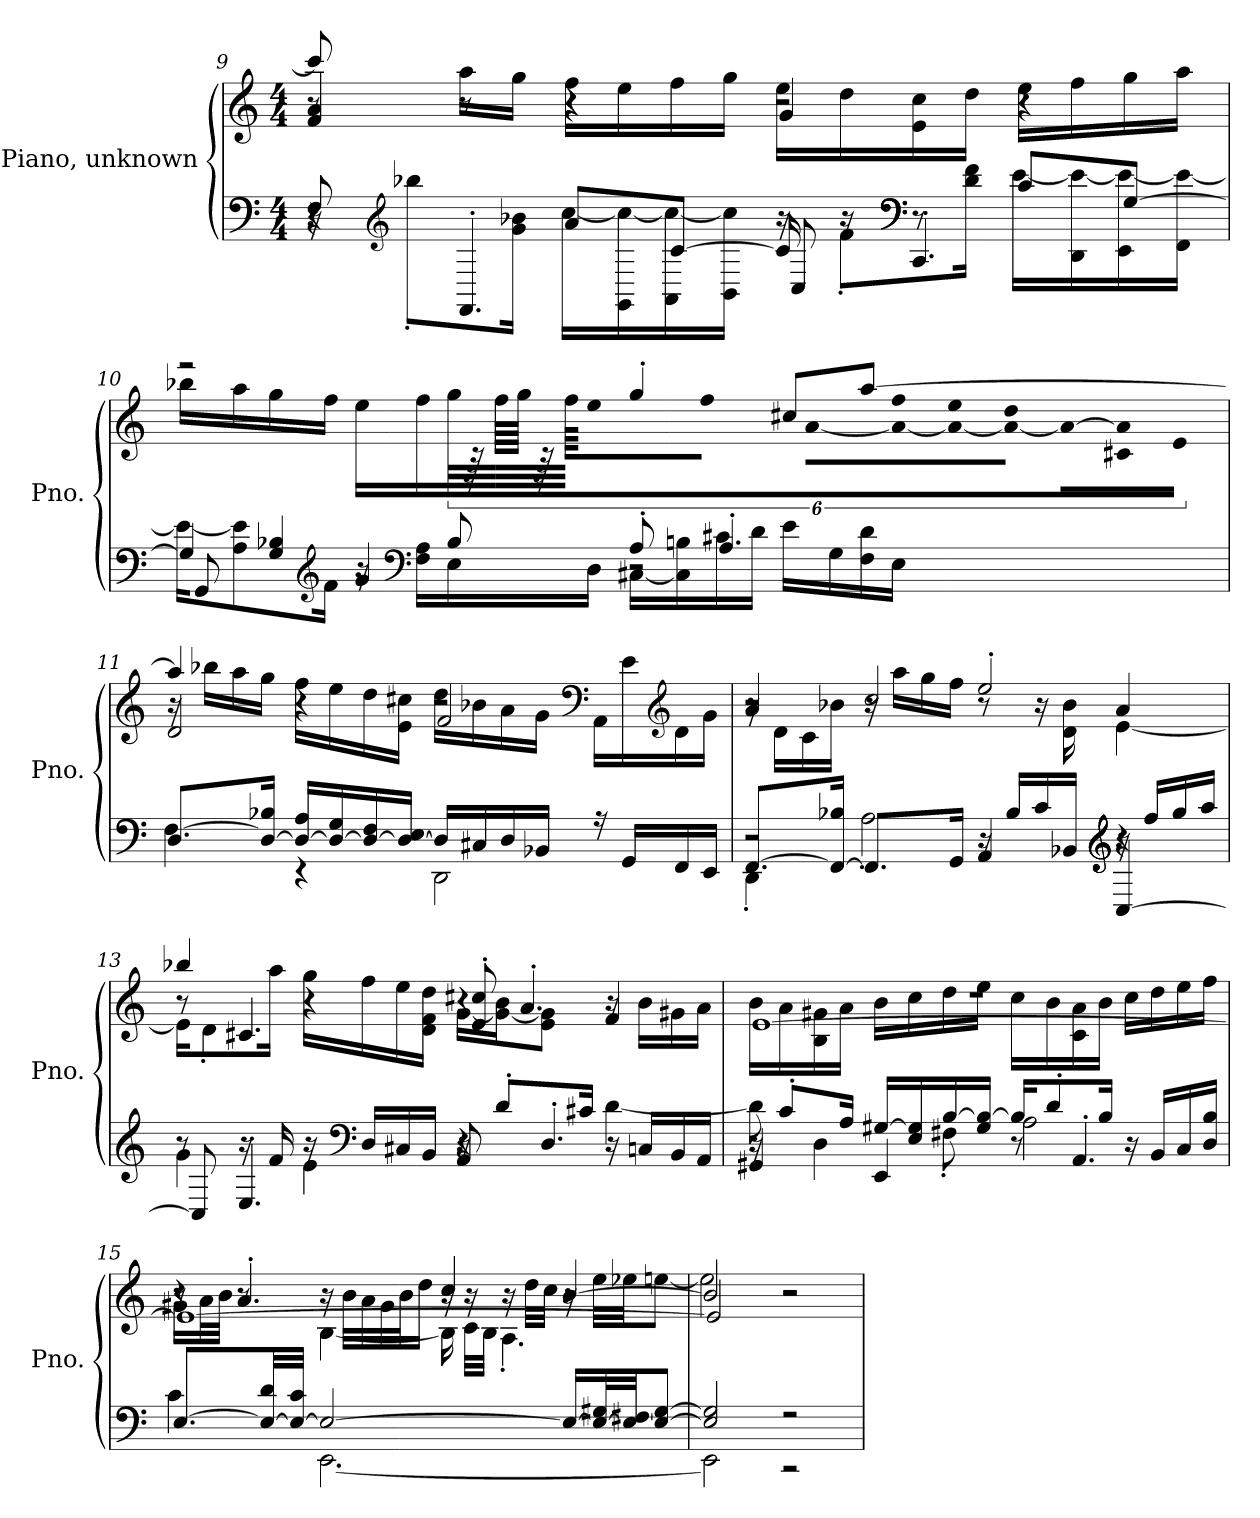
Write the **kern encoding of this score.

**kern	**kern
*part1	*part1
*staff2	*staff1
*I"Piano, unknown	*
*I'Pno.	*
!!LO:LB:g=z
*clefF4	*clefG2
*k[]	*k[]
*M4/4	*M4/4
=9	=9
*^	*^
*	*^	*	*^
4r	16r	8F/	8ccc/]	8r	4f/ 4a/
*clefG2	*	*	*	*	*
.	8bb-X'\L	.	.	.	.
.	.	4.FF'/	8r	16aa\LL	.
.	16g\ 16b-X\Jk	.	.	16gg\JJ	.
8a/L	[16cc\LL	.	4r	16ff\LL	4r
.	16GG\ 16cc\_	.	.	16ee\	.
[8c/J	16AA\ 16cc\_	.	.	16ff\	.
.	16BB\ 16cc\]JJ	.	.	16gg\JJ	.
16c/]	16r	8C/	2r	16ee\LL	4g/
16r	8f'\L	.	.	16dd\	.
*clefF4	*	*	*	*	*
8r	.	4.CC'/	.	16e\ 16cc\	.
.	16d\ 16f\Jk	.	.	16dd\JJ	.
8c/L	[16e\LL	.	.	16ee\LL	4r
.	16DD\ 16e\_	.	.	16ff\	.
[8G/J	16EE\ 16e\_	.	.	16gg\	.
.	16FF\ 16e\_JJ	.	.	16aa\JJ	.
*	*	*	*	*v	*v
!!LO:LB:g=z
=10	=10	=10	=10	=10
4G/]	16e\KL_	8GG/	2r	16bb-X\LL
.	8A\ 8e\]	.	.	16aa\
.	.	4G/ 4B-X/	.	16gg\
*clefG2	*	*	*	*
.	16f\Jk	.	.	16ff\JJ
4g/	16r	.	.	16ee\LL
*clefF4	*	*	*	*
.	16F\ 16A\LL	.	.	16ff\
.	16E\	8B-/	.	96gg\JJkk
.	.	.	.	96r
.	.	.	.	96ff\LLLL
.	.	.	.	96gg\JJJJ
.	.	.	.	96r
.	.	.	.	96ff\KLLL
.	16D\JJ	.	.	32ee\
.	.	.	.	32ff\JJJ
2r	[16C#X\LL	8A'/	4gg'/	[16a\LL
.	16C#\] 16Bn\	.	.	16a\_ 16ff\
.	16c#X\	4.A'/	.	16a\_ 16ee\
.	16d\JJ	.	.	16a\_ 16dd\JJ
.	16e\LL	.	8cc#X/L	16a\KL_
.	16G\	.	.	8c#X\ 8a\]
.	16F\ 16d\	.	[8aa/J	.
.	16E\JJ	.	.	16e\Jk
*	*v	*v	*	*
!!LO:LB:g=z
=11	=11	=11	=11
*	*	*	*^
[8.D/L	4F\	4aa/]	16r	2d/
.	.	.	16bb-X\LL	.
.	.	.	16aa\	.
16D/_ 16B-X/Jk	.	.	16gg\JJ	.
16D/_ 16A/LL	4r	4r	16ff\LL	.
16D/_ 16G/	.	.	16ee\	.
16D/_ 16F/	.	.	16dd\	.
16D/_ 16E/JJ	.	.	16e\ 16cc#X\JJ	.
16D/LL]	2DD\	2r	16dd\LL	2f/
16C#X/	.	.	16b-X\	.
16D/	.	.	16a\	.
16BB-X/JJ	.	.	16g\JJ	.
*	*	*clefF4	*	*
16r	.	.	16AA\LL	.
16GG/LL	.	.	16e\	.
*	*	*clefG2	*	*
16FF/	.	.	16d\	.
16EE/JJ	.	.	16g\JJ	.
=12	=12	=12	=12	=12
*	*^	*	*	*
[8.FF/L	4DD'\	2r	4a/	16r	2r
.	.	.	.	16d\LL	.
.	.	.	.	16c\	.
16FF/_ 16B-X/Jk	.	.	.	16b-X\JJ	.
8.FF/L]	2A'\	.	2cc/	16r	.
.	.	.	.	16aa\LL	.
.	.	.	.	16gg\	.
16GG/Jk	.	.	.	16ff\JJ	.
16r	.	4AA/	.	8r	2ee'/
16B-/LL	.	.	.	.	.
16c/	.	.	.	16r	.
16BB-X/JJ	.	.	.	16d\ 16b-\	.
*clefG2	*	*	*	*	*
16r	4r	[4C/	4a/	[4e\	.
16ff/LL	.	.	.	.	.
16gg/	.	.	.	.	.
16aa/JJ	.	.	.	.	.
!!LO:LB:g=z	!!	!!
=13	=13	=13	=13	=13	=13
8r	4g\	8C/]	4bb-X/	16e\KL]	8r
.	.	.	.	8d'\	.
16r	.	4.E'/	.	.	4.c#X/
16f/	.	.	.	16aa\Jk	.
16r	4e\	.	4r	16gg\LL	.
*clefF4	*	*	*	*	*
16D/LL	.	.	.	16ff\	.
16C#X/	.	.	.	16ee\	.
16BB/JJ	.	.	.	16d\ 16f\ 16dd\JJ	.
16r	4r	8AA/	4r	[16g\LL	8e/' 8cc#X/'
8d'/L	.	.	.	16g\_ 16b\J	.
.	.	4.D'/	.	8e\ 8g\]J	4.a'/
16c#X/Jk	.	.	.	.	.
16r	[4d\	.	4f/	16r	.
16Cn/LL	.	.	.	16b\LL	.
16BB/	.	.	.	16g#X\	.
16AA/JJ	.	.	.	16a\JJ	.
!!LO:LB:g=z	!!	!!
=14	=14	=14	=14	=14	=14
16r	8d\]	4GG#X/	1r	16b\LL	[1e
8c'/L	.	.	.	16a\	.
.	4D\	.	.	16B\ 16g#X\	.
16A/Jk	.	.	.	16a\JJ	.
[16G#X/LL	.	4EE/	.	16b\LL	.
16E/ 16G#/]	.	.	.	16cc\	.
[16B/	8F#X'\	.	.	16dd\	.
16G#/ 16B/_JJ	.	.	.	16ee\JJ	.
16B/KL]	2A\	8r	.	16cc\LL	.
8d'/	.	.	.	16b\	.
.	.	4.AA'/	.	16c\ 16a\	.
16B/Jk	.	.	.	16b\JJ	.
16r	.	.	.	16cc\LL	.
16BB/LL	.	.	.	16dd\	.
16C/	.	.	.	16ee\	.
16D/ 16B/JJ	.	.	.	16ff\JJ	.
*	*v	*v	*	*	*
!!LO:PB:g=z
=15	=15	=15	=15	=15
*	*	*	*	*^
[8.E/L	4c\	8r	16g#X\LL	1e_	4r
.	.	.	32a\L	.	.
.	.	.	32b\JJJ	.	.
.	.	4.a'/	8r	.	.
32E/_ 32d/LL	.	.	.	.	.
32E/_ 32c/JJJ	.	.	.	.	.
2E/_	[2.EE\	.	16r	.	[4B\
.	.	.	32b\LLL	.	.
.	.	.	32a\	.	.
.	.	.	32g#\	.	.
.	.	.	32b\J	.	.
.	.	.	16dd\JJ	.	.
.	.	4cc/	16r	.	16B\]
.	.	.	32c\LLL	.	16r
.	.	.	32B\JJJ	.	.
.	.	.	16r	.	4.A'\
.	.	.	32dd\LLL	.	.
.	.	.	32cc\JJJ	.	.
16E/LL_	.	[4b/	16r	.	.
32E/_ 32G#X/L	.	.	32ee\LLL	.	.
32E/_ 32F#X/JJ	.	.	32ee-X\JJ	.	.
8E/_ [8G#/J	.	.	[8een\J	.	.
*	*	*	*	*v	*v
=16	=16	=16	=16	=16
2E/] 2G#/]	2EE\]	2b/]	2ee\]	2e/]
2r	2r	2r	2r	2r
*v	*v	*	*	*
*	*v	*v	*v
=	=
*-	*-
